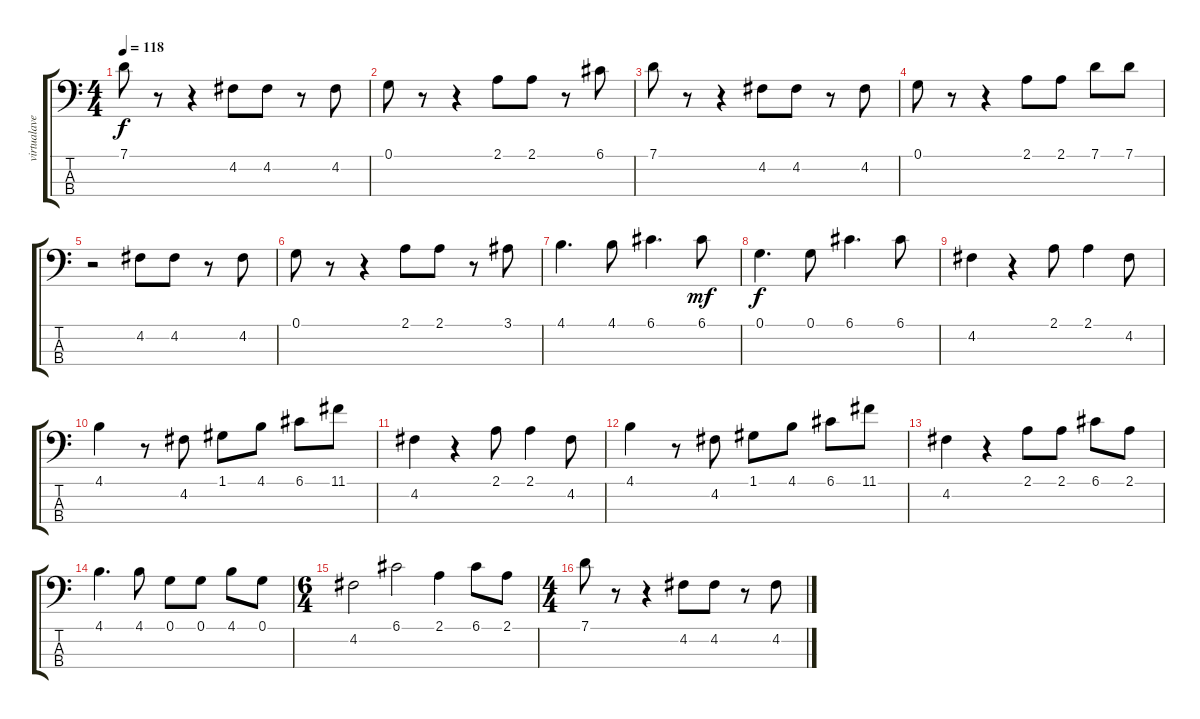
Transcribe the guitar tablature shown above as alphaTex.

\track ("" "virtualave") {instrument electricbassfinger}
\staff {score tabs}
\tuning (G2 D2 A1 E1) {hide}
\ts (4 4)
\tempo 118
\clef f4
\ks c
7.1.8{dy f} r.8 r.4 4.2.8 4.2.8 r.8 4.2.8 |
0.1.8 r.8 r.4 2.1.8 2.1.8 r.8 6.1.8 |
7.1.8 r.8 r.4 4.2.8 4.2.8 r.8 4.2.8 |
0.1.8 r.8 r.4 2.1.8 2.1.8 7.1.8 7.1.8 |
r.2 4.2.8 4.2.8 r.8 4.2.8 |
0.1.8 r.8 r.4 2.1.8 2.1.8 r.8 3.1.8 |
4.1.4{d} 4.1.8 6.1.4{d} 6.1.8{dy mf} |
0.1.4{d dy f} 0.1.8 6.1.4{d} 6.1.8 |
4.2.4 r.4 2.1.8 2.1.4 4.2.8 |
4.1.4 r.8 4.2.8 1.1.8 4.1.8 6.1.8 11.1.8 |
4.2.4 r.4 2.1.8 2.1.4 4.2.8 |
4.1.4 r.8 4.2.8 1.1.8 4.1.8 6.1.8 11.1.8 |
4.2.4 r.4 2.1.8 2.1.8 6.1.8 2.1.8 |
4.1.4{d} 4.1.8 0.1.8 0.1.8 4.1.8 0.1.8 |
\ts (6 4)
4.2.2 6.1.2 2.1.4 6.1.8 2.1.8 |
\ts (4 4)
7.1.8 r.8 r.4 4.2.8 4.2.8 r.8 4.2.8
